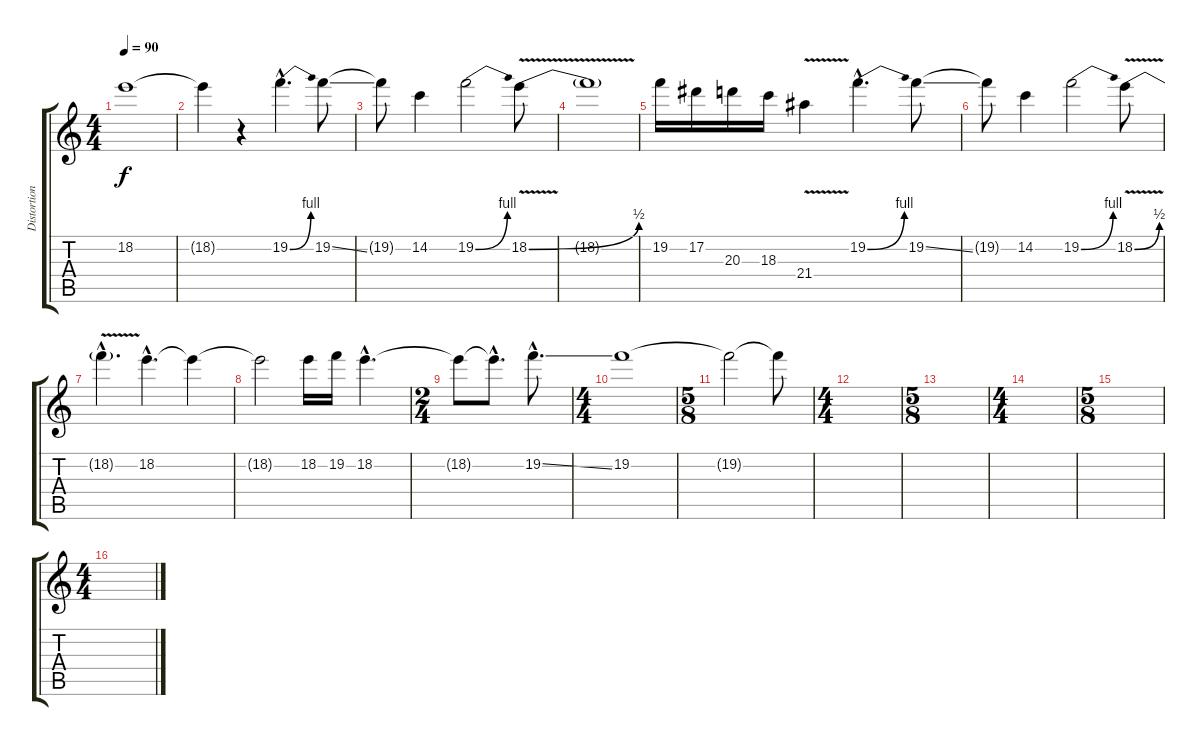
\track ("Distortion Guitar" "Distortion") {instrument distortionguitar}
\staff {score tabs}
\tuning (Eb4 Bb3 Gb3 Db3 Ab2 Eb2) {hide}
\ts (4 4)
\tempo 90
\clef g2
\ks c
18.2{t}.1{dy f} |
18.2{t}.4 r.4 19.2{be (bend 0 0 60 4) hac}.4{d} 19.2{ss}.8 |
19.2{t}.8 14.2.4 19.2{be (bend 0 0 60 4)}.2 18.2{be (bend 0 0 60 2) v}.8 |
18.2{t}.1 |
19.2.16 17.2.16 20.3.16 18.3.16 21.4{v}.4 19.2{be (bend 0 0 60 4) hac}.4{d} 19.2{ss}.8 |
19.2{t}.8 14.2.4 19.2{be (bend 0 0 60 4)}.2 18.2{be (bend 0 0 60 2) v}.8 |
18.2{hac t}.4{d} 18.2{hac}.4{d} 18.2{t}.4 |
18.2{t}.2 18.2.16 19.2.16 18.2{hac}.4{d} |
\ts (2 4)
18.2{t}.8 18.2{hac t}.8{d} 19.2{ss hac}.8{d} |
\ts (4 4)
19.2.1{volume 0} |
\ts (5 8)
19.2{t}.2 19.2{t}.8 |
\ts (4 4)
|
\ts (5 8)
|
\ts (4 4)
|
\ts (5 8)
|
\ts (4 4)
